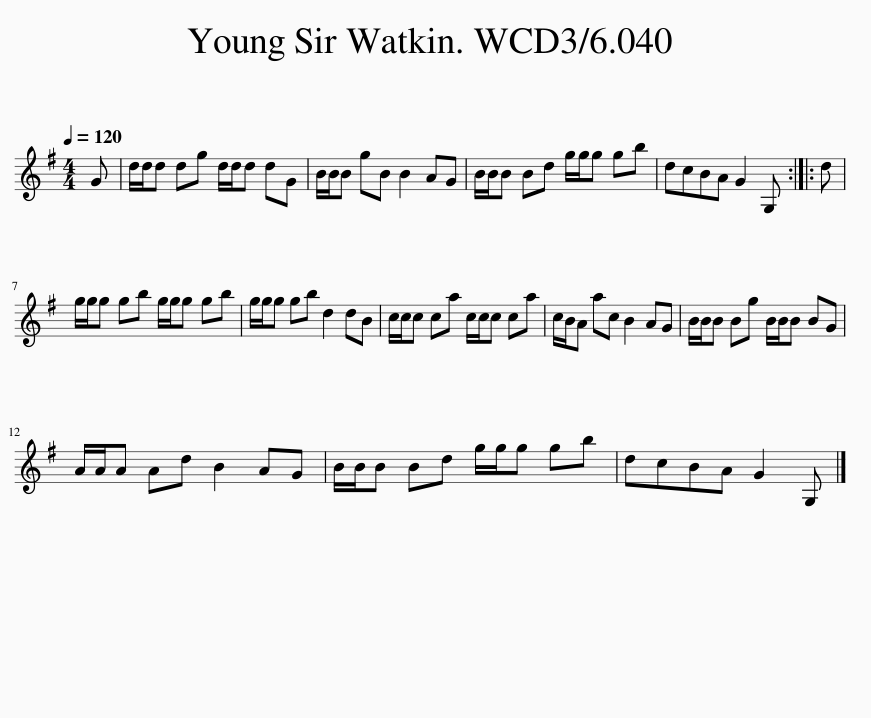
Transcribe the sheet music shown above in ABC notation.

X:1
L:1/8
Q:1/4=120
M:4/4
I:linebreak $
K:G
V:1 treble
V:1
 G | d/d/d dg d/d/d dG | B/B/B gB B2 AG | B/B/B Bd g/g/g gb | dcBA G2 G, :: %5
 d |$ g/g/g gb g/g/g gb | g/g/g gb d2 dB | c/c/c ca c/c/c ca | c/B/A ac B2 AG | %10
 B/B/B Bg B/B/B BG |$ A/A/A Ad B2 AG | B/B/B Bd g/g/g gb | dcBA G2 G, |] %14
